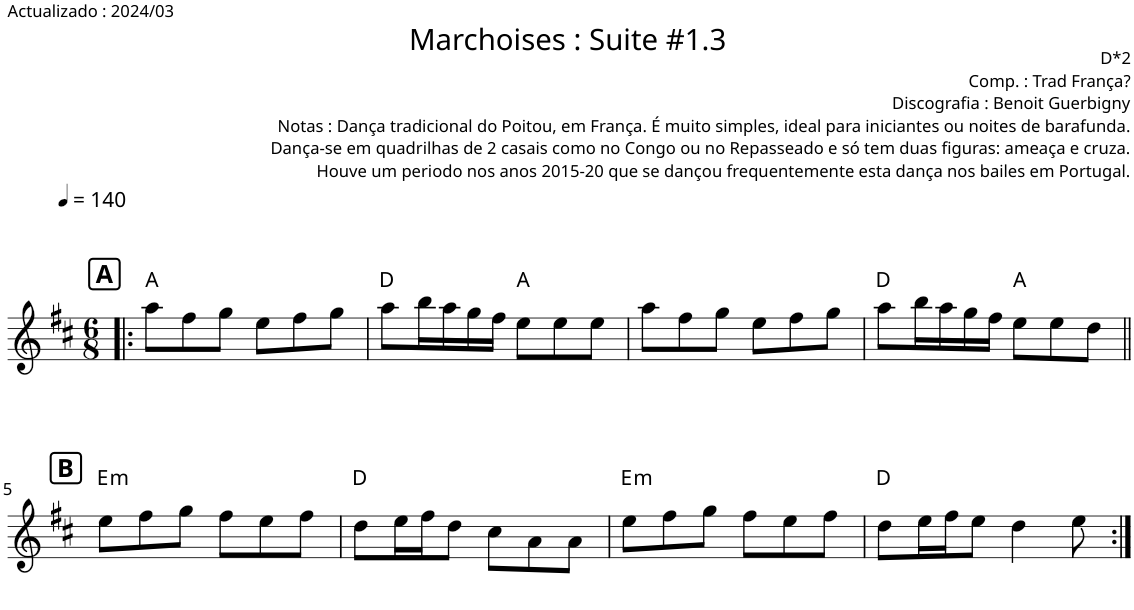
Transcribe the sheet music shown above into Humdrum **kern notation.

**kern	**harte
*part1	*part1
*staff1	*
*I"Piano	*
*I'Pno.	*
*clefG2	*
*k[f#c#]	*
*M6/8	*
*MM140	*
!!LO:REH:place=s1:a:B:cj:fs=12:t=A
=1!|:	=1!|:
8aa\L	A:maj
8ff#\	.
8gg\J	.
8ee\L	.
8ff#\	.
8gg\J	.
=2	=2
8aa\L	D:maj
16bb\L	.
16aa\	.
16gg\	.
16ff#\JJ	.
8ee\L	A:maj
8ee\	.
8ee\J	.
=3	=3
8aa\L	.
8ff#\	.
8gg\J	.
8ee\L	.
8ff#\	.
8gg\J	.
=4	=4
8aa\L	D:maj
16bb\L	.
16aa\	.
16gg\	.
16ff#\JJ	.
8ee\L	A:maj
8ee\	.
8dd\J	.
!!LO:LB:g=z
!!LO:REH:place=s1:a:B:cj:fs=12:t=B
=5||	=5||
!	!LO:H:kt=m
8ee\L	E:min
8ff#\	.
8gg\J	.
8ff#\L	.
8ee\	.
8ff#\J	.
=6	=6
8dd\L	D:maj
16ee\L	.
16ff#\J	.
8dd\J	.
8cc#\L	.
8a\	.
8a\J	.
=7	=7
!	!LO:H:kt=m
8ee\L	E:min
8ff#\	.
8gg\J	.
8ff#\L	.
8ee\	.
8ff#\J	.
=8	=8
8dd\L	D:maj
16ee\L	.
16ff#\J	.
8ee\J	.
4dd\	.
8ee\	.
=:|!	=:|!
*-	*-
